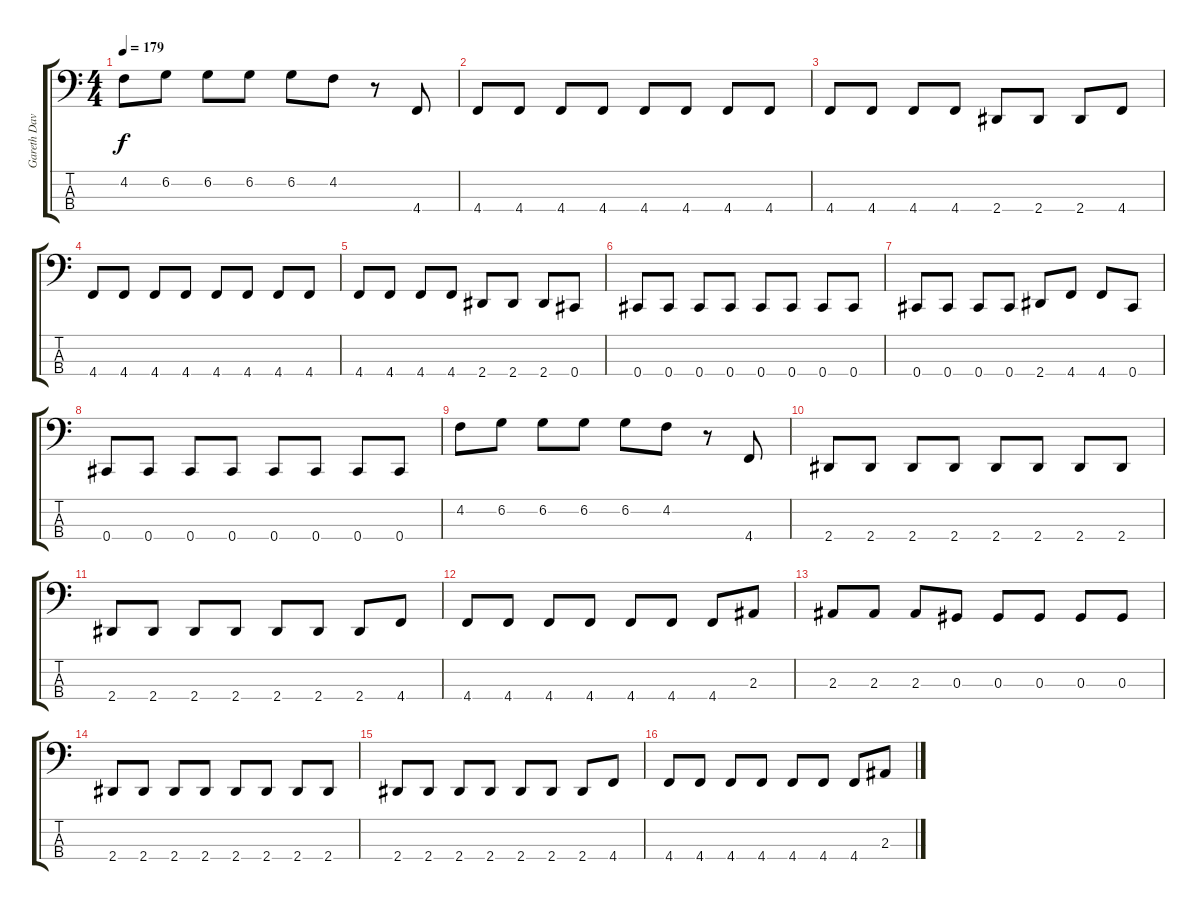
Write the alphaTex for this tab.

\track ("Gareth Davies" "Gareth Dav") {instrument electricbasspick}
\staff {score tabs}
\tuning (Gb2 Db2 Ab1 Db1) {hide}
\ts (4 4)
\tempo 179
\clef f4
\ks c
4.2.8{dy f} 6.2.8 6.2.8 6.2.8 6.2.8 4.2.8 r.8 4.4.8 |
4.4.8 4.4.8 4.4.8 4.4.8 4.4.8 4.4.8 4.4.8 4.4.8 |
4.4.8 4.4.8 4.4.8 4.4.8 2.4.8 2.4.8 2.4.8 4.4.8 |
4.4.8 4.4.8 4.4.8 4.4.8 4.4.8 4.4.8 4.4.8 4.4.8 |
4.4.8 4.4.8 4.4.8 4.4.8 2.4.8 2.4.8 2.4.8 0.4.8 |
0.4.8 0.4.8 0.4.8 0.4.8 0.4.8 0.4.8 0.4.8 0.4.8 |
0.4.8 0.4.8 0.4.8 0.4.8 2.4.8 4.4.8 4.4.8 0.4.8 |
0.4.8 0.4.8 0.4.8 0.4.8 0.4.8 0.4.8 0.4.8 0.4.8 |
4.2.8 6.2.8 6.2.8 6.2.8 6.2.8 4.2.8 r.8 4.4.8 |
2.4.8 2.4.8 2.4.8 2.4.8 2.4.8 2.4.8 2.4.8 2.4.8 |
2.4.8 2.4.8 2.4.8 2.4.8 2.4.8 2.4.8 2.4.8 4.4.8 |
4.4.8 4.4.8 4.4.8 4.4.8 4.4.8 4.4.8 4.4.8 2.3.8 |
2.3.8 2.3.8 2.3.8 0.3.8 0.3.8 0.3.8 0.3.8 0.3.8 |
2.4.8 2.4.8 2.4.8 2.4.8 2.4.8 2.4.8 2.4.8 2.4.8 |
2.4.8 2.4.8 2.4.8 2.4.8 2.4.8 2.4.8 2.4.8 4.4.8 |
4.4.8 4.4.8 4.4.8 4.4.8 4.4.8 4.4.8 4.4.8 2.3.8
